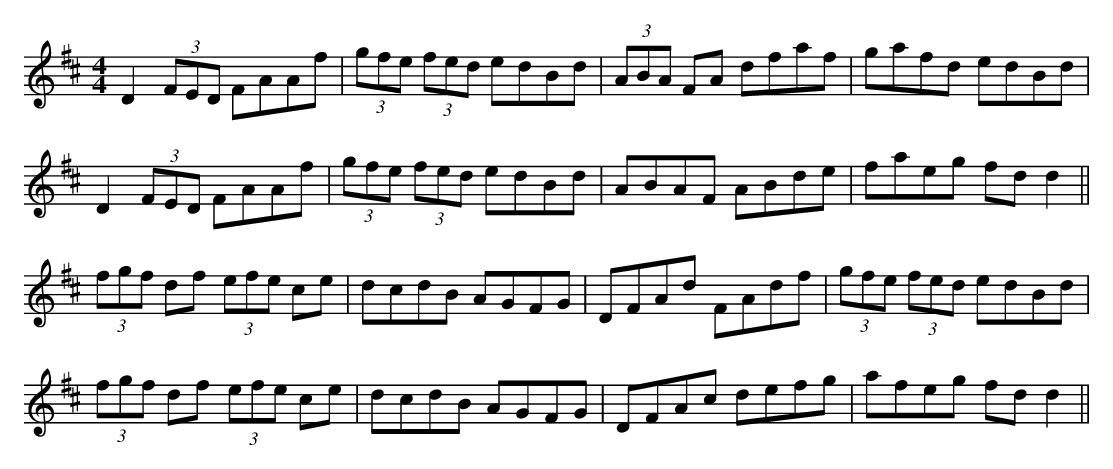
X:1
M:4/4
K:D
D2 (3FED FAAf|(3gfe (3fed edBd|(3ABA FA dfaf|gafd edBd|
D2 (3FED FAAf|(3gfe (3fed edBd|ABAF ABde|faeg fd d2||
(3fgf df (3efe ce|dcdB AGFG|DFAd FAdf|(3gfe (3fed edBd|
(3fgf df (3efe ce|dcdB AGFG|DFAc defg|afeg fd d2||
